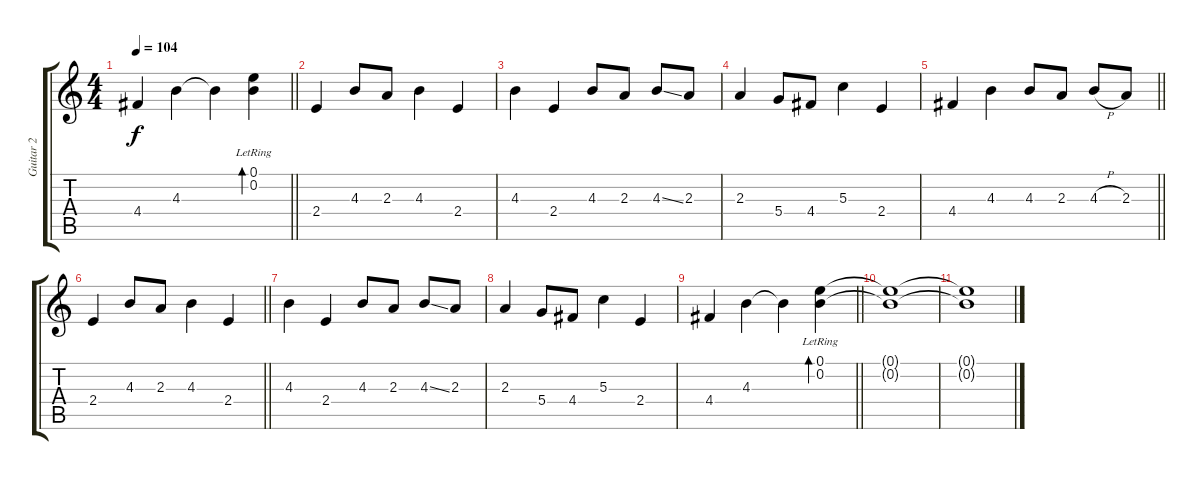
\track ("Guitar 2" "Guitar 2") {instrument electricguitarclean}
\staff {score tabs}
\tuning (E4 B3 G3 D3 A2 E2) {hide}
\ts (4 4)
\tempo 104
\clef g2
\barLineRight lightlight
\ks c
4.4.4{dy f} 4.3.4 4.3{t}.4 (0.1{lr} 0.2{lr}).4{bd 60} |
\section ("" "")
2.4.4 4.3.8 2.3.8 4.3.4 2.4.4 |
4.3.4 2.4.4 4.3.8 2.3.8 4.3{ss}.8 2.3.8 |
2.3.4 5.4.8 4.4.8 5.3.4 2.4.4 |
\barLineRight lightlight
4.4.4 4.3.4 4.3.8 2.3.8 4.3{h}.8 2.3.8 |
\barLineRight lightlight
2.4.4 4.3.8 2.3.8 4.3.4 2.4.4 |
\section ("" "")
4.3.4 2.4.4 4.3.8 2.3.8 4.3{ss}.8 2.3.8 |
2.3.4 5.4.8 4.4.8 5.3.4 2.4.4 |
\barLineRight lightlight
4.4.4 4.3.4 4.3{t}.4 (0.1{lr} 0.2{lr}).4{bd 60} |
\section ("" "")
(0.1{t} 0.2{t}).1 |
(0.1{t} 0.2{t}).1
